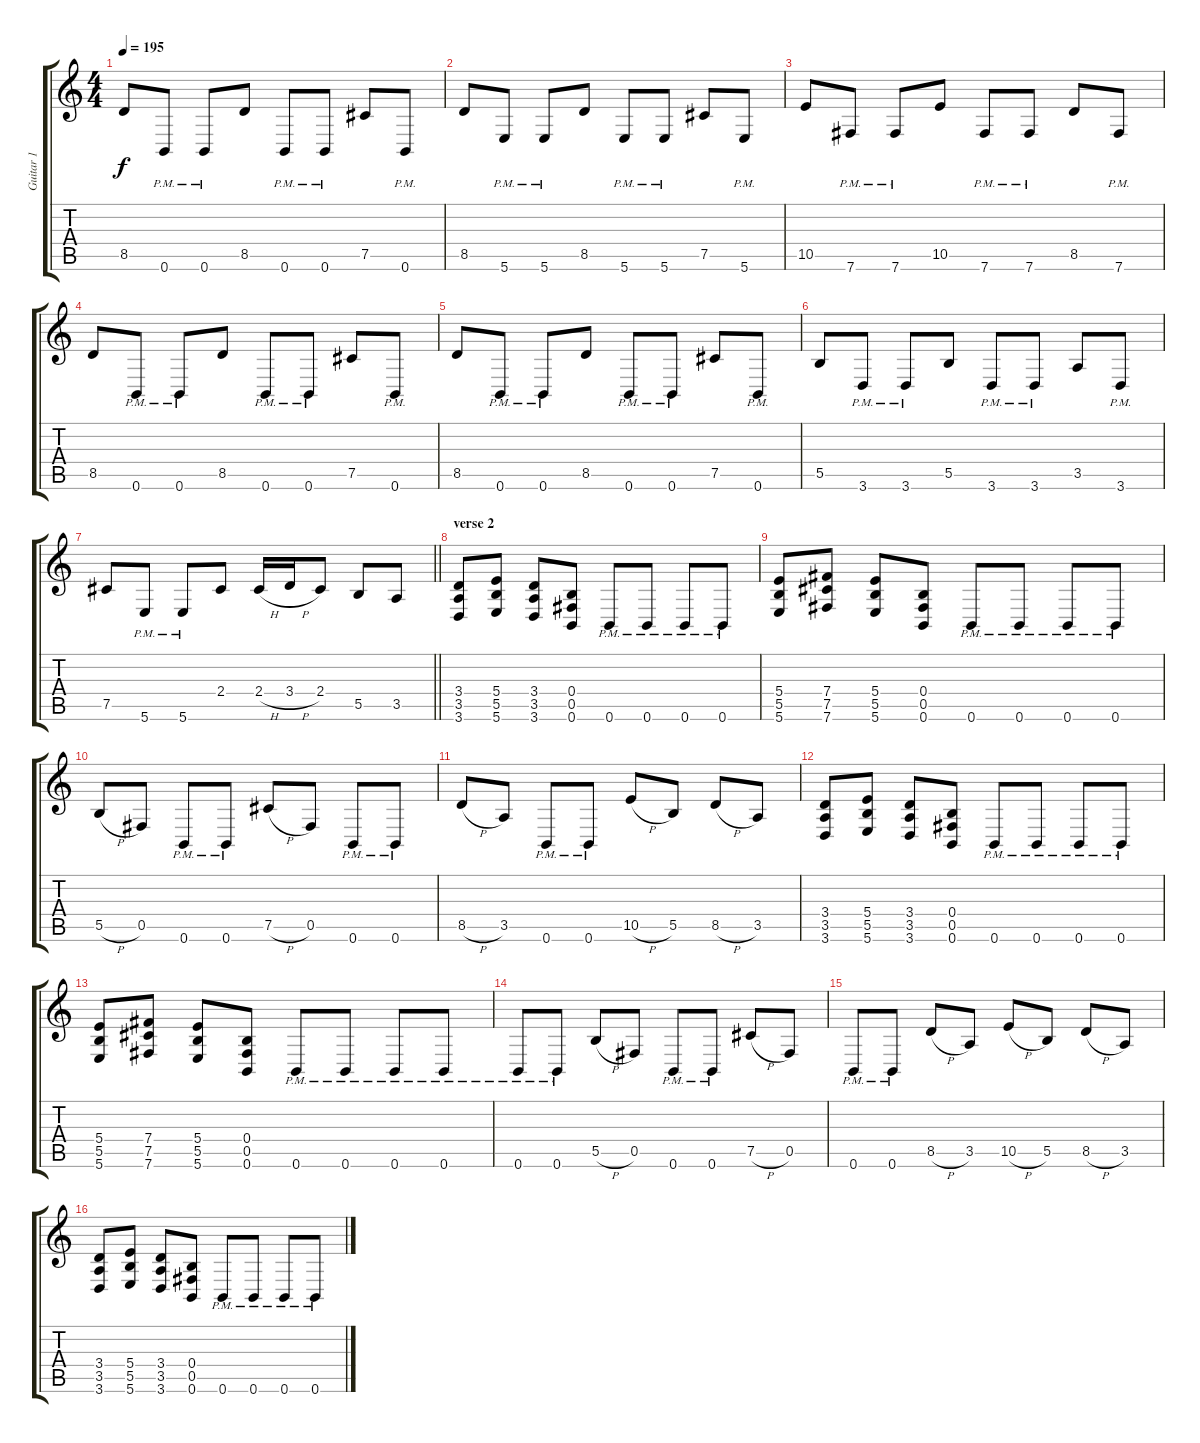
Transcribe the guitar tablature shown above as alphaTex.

\track ("Guitar 1" "Guitar 1") {instrument distortionguitar}
\staff {score tabs}
\tuning (Db4 Ab3 E3 B2 Gb2 B1) {hide}
\ts (4 4)
\tempo 195
\clef g2
\ks c
8.5.8{dy f} 0.6{pm}.8 0.6{pm}.8 8.5.8 0.6{pm}.8 0.6{pm}.8 7.5.8 0.6{pm}.8 |
8.5.8 5.6{pm}.8 5.6{pm}.8 8.5.8 5.6{pm}.8 5.6{pm}.8 7.5.8 5.6{pm}.8 |
10.5.8 7.6{pm}.8 7.6{pm}.8 10.5.8 7.6{pm}.8 7.6{pm}.8 8.5.8 7.6{pm}.8 |
8.5.8 0.6{pm}.8 0.6{pm}.8 8.5.8 0.6{pm}.8 0.6{pm}.8 7.5.8 0.6{pm}.8 |
8.5.8 0.6{pm}.8 0.6{pm}.8 8.5.8 0.6{pm}.8 0.6{pm}.8 7.5.8 0.6{pm}.8 |
5.5.8 3.6{pm}.8 3.6{pm}.8 5.5.8 3.6{pm}.8 3.6{pm}.8 3.5.8 3.6{pm}.8 |
\barLineRight lightlight
7.5.8 5.6{pm}.8 5.6{pm}.8 2.4.8 2.4{h}.16 3.4{h}.16 2.4.8 5.5.8 3.5.8 |
\section ("" "verse 2")
(3.4 3.5 3.6).8 (5.4 5.5 5.6).8 (3.4 3.5 3.6).8 (0.4 0.5 0.6).8 0.6{pm}.8 0.6{pm}.8 0.6{pm}.8 0.6{pm}.8 |
(5.4 5.5 5.6).8 (7.4 7.5 7.6).8 (5.4 5.5 5.6).8 (0.4 0.5 0.6).8 0.6{pm}.8 0.6{pm}.8 0.6{pm}.8 0.6{pm}.8 |
5.5{h}.8 0.5.8 0.6{pm}.8 0.6{pm}.8 7.5{h}.8 0.5.8 0.6{pm}.8 0.6{pm}.8 |
8.5{h}.8 3.5.8 0.6{pm}.8 0.6{pm}.8 10.5{h}.8 5.5.8 8.5{h}.8 3.5.8 |
(3.4 3.5 3.6).8 (5.4 5.5 5.6).8 (3.4 3.5 3.6).8 (0.4 0.5 0.6).8 0.6{pm}.8 0.6{pm}.8 0.6{pm}.8 0.6{pm}.8 |
(5.4 5.5 5.6).8 (7.4 7.5 7.6).8 (5.4 5.5 5.6).8 (0.4 0.5 0.6).8 0.6{pm}.8 0.6{pm}.8 0.6{pm}.8 0.6{pm}.8 |
0.6{pm}.8 0.6{pm}.8 5.5{h}.8 0.5.8 0.6{pm}.8 0.6{pm}.8 7.5{h}.8 0.5.8 |
0.6{pm}.8 0.6{pm}.8 8.5{h}.8 3.5.8 10.5{h}.8 5.5.8 8.5{h}.8 3.5.8 |
(3.4 3.5 3.6).8 (5.4 5.5 5.6).8 (3.4 3.5 3.6).8 (0.4 0.5 0.6).8 0.6{pm}.8 0.6{pm}.8 0.6{pm}.8 0.6{pm}.8
